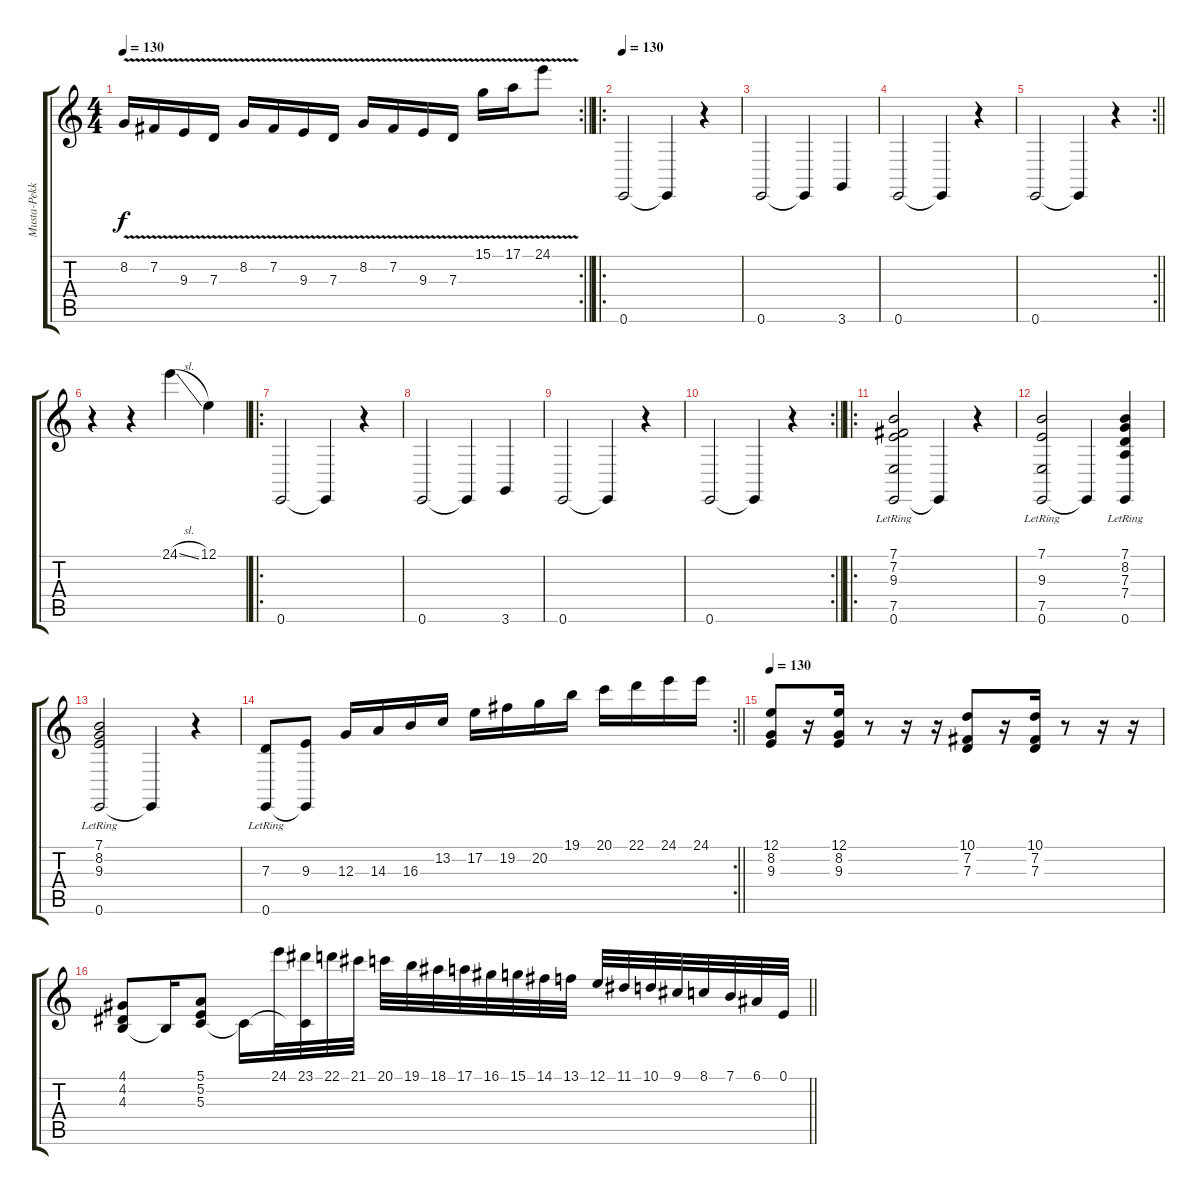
\track ("Musta-Pekka" "Musta-Pekk") {instrument stringensemble1}
\staff {score tabs}
\tuning (E4 B3 G3 D3 A2 E2) {hide}
\rc 2
\ts (4 4)
\tempo 130
\clef g2
\barLineRight lightlight
\ks c
8.2{v}.16{dy f} 7.2{v}.16 9.3{v}.16 7.3{v}.16 8.2{v}.16 7.2{v}.16 9.3{v}.16 7.3{v}.16 8.2{v}.16 7.2{v}.16 9.3{v}.16 7.3{v}.16 15.1{v}.16 17.1{v}.16 24.1{v}.8 |
\ro
\tempo 130
0.6.2 0.6{t}.4 r.4 |
0.6.2 0.6{t}.4 3.6.4 |
0.6.2 0.6{t}.4 r.4 |
\rc 2
\barLineRight lightlight
0.6.2 0.6{t}.4 r.4 |
r.4 r.4 24.1{sl}.4 12.1.4 |
\ro
0.6.2 0.6{t}.4 r.4 |
0.6.2 0.6{t}.4 3.6.4 |
0.6.2 0.6{t}.4 r.4 |
\rc 2
\barLineRight lightlight
0.6.2 0.6{t}.4 r.4 |
\ro
(7.1 7.2 9.3{lr} 7.5 0.6).2{volume 12 instrument stringensemble1} 0.6{t}.4 r.4 |
(7.1 9.3{lr} 7.5 0.6).2 0.6{t}.4 (7.1 8.2 7.3{lr} 7.4 0.6).4 |
(7.1 8.2 9.3{lr} 0.6).2 0.6{t}.4 r.4 |
\rc 2
\barLineRight lightlight
(7.3{lr} 0.6).8 (9.3 0.6{t}).8 12.3.16 14.3.16 16.3.16 13.2.16 17.2.16 19.2.16 20.2.16 19.1.16 20.1.16 22.1.16 24.1.16 24.1.16 |
\tempo 130
(12.1 8.2 9.3).8 r.16 (12.1 8.2 9.3).16 r.8 r.16 r.16 (10.1 7.2 7.3).8 r.16 (10.1 7.2 7.3).16 r.8 r.16 r.16 |
\barLineRight lightlight
(4.1 4.2 4.3).8{instrument honkytonkpiano} 4.3{t}.16 (5.1 5.2 5.3).8 5.3{t}.16 24.1.32 (23.1 5.3{t}).32 22.1.32 21.1.32 20.1.32 19.1.32 18.1.32 17.1.32 16.1.32 15.1.32 14.1.32 13.1.32 12.1.32 11.1.32 10.1.32 9.1.32 8.1.32 7.1.32 6.1.32 0.1.32
